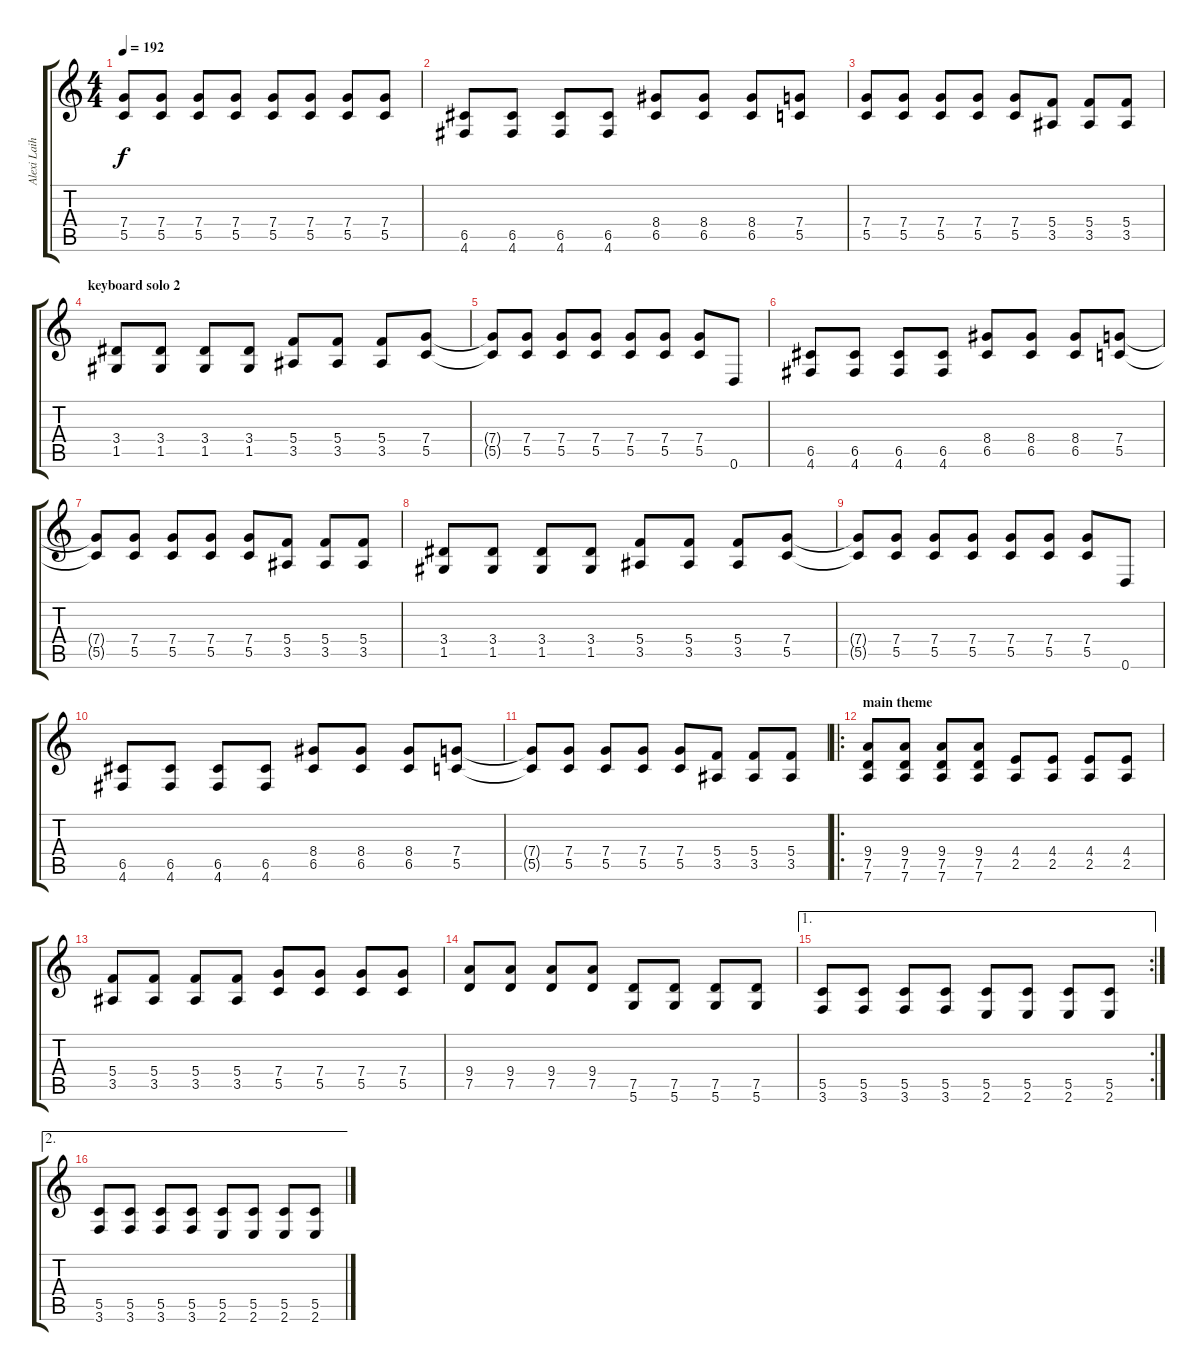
\track ("Alexi Laiho" "Alexi Laih") {instrument distortionguitar}
\staff {score tabs}
\tuning (D4 A3 F3 C3 G2 D2) {hide}
\ts (4 4)
\tempo 192
\clef g2
\ks c
(7.4 5.5).8{dy f} (7.4 5.5).8 (7.4 5.5).8 (7.4 5.5).8 (7.4 5.5).8 (7.4 5.5).8 (7.4 5.5).8 (7.4 5.5).8 |
(6.5 4.6).8 (6.5 4.6).8 (6.5 4.6).8 (6.5 4.6).8 (8.4 6.5).8 (8.4 6.5).8 (8.4 6.5).8 (7.4 5.5).8 |
(7.4 5.5).8 (7.4 5.5).8 (7.4 5.5).8 (7.4 5.5).8 (7.4 5.5).8 (5.4 3.5).8 (5.4 3.5).8 (5.4 3.5).8 |
\section ("" "keyboard solo 2")
(3.4 1.5).8 (3.4 1.5).8 (3.4 1.5).8 (3.4 1.5).8 (5.4 3.5).8 (5.4 3.5).8 (5.4 3.5).8 (7.4 5.5).8 |
(7.4{t} 5.5{t}).8 (7.4 5.5).8 (7.4 5.5).8 (7.4 5.5).8 (7.4 5.5).8 (7.4 5.5).8 (7.4 5.5).8 0.6.8 |
(6.5 4.6).8 (6.5 4.6).8 (6.5 4.6).8 (6.5 4.6).8 (8.4 6.5).8 (8.4 6.5).8 (8.4 6.5).8 (7.4 5.5).8 |
(7.4{t} 5.5{t}).8 (7.4 5.5).8 (7.4 5.5).8 (7.4 5.5).8 (7.4 5.5).8 (5.4 3.5).8 (5.4 3.5).8 (5.4 3.5).8 |
(3.4 1.5).8 (3.4 1.5).8 (3.4 1.5).8 (3.4 1.5).8 (5.4 3.5).8 (5.4 3.5).8 (5.4 3.5).8 (7.4 5.5).8 |
(7.4{t} 5.5{t}).8 (7.4 5.5).8 (7.4 5.5).8 (7.4 5.5).8 (7.4 5.5).8 (7.4 5.5).8 (7.4 5.5).8 0.6.8 |
(6.5 4.6).8 (6.5 4.6).8 (6.5 4.6).8 (6.5 4.6).8 (8.4 6.5).8 (8.4 6.5).8 (8.4 6.5).8 (7.4 5.5).8 |
(7.4{t} 5.5{t}).8 (7.4 5.5).8 (7.4 5.5).8 (7.4 5.5).8 (7.4 5.5).8 (5.4 3.5).8 (5.4 3.5).8 (5.4 3.5).8 |
\ro
\section ("" "main theme")
(9.4 7.5 7.6).8 (9.4 7.5 7.6).8 (9.4 7.5 7.6).8 (9.4 7.5 7.6).8 (4.4 2.5).8 (4.4 2.5).8 (4.4 2.5).8 (4.4 2.5).8 |
(5.4 3.5).8 (5.4 3.5).8 (5.4 3.5).8 (5.4 3.5).8 (7.4 5.5).8 (7.4 5.5).8 (7.4 5.5).8 (7.4 5.5).8 |
(9.4 7.5).8 (9.4 7.5).8 (9.4 7.5).8 (9.4 7.5).8 (7.5 5.6).8 (7.5 5.6).8 (7.5 5.6).8 (7.5 5.6).8 |
\ae 1
\rc 2
(5.5 3.6).8 (5.5 3.6).8 (5.5 3.6).8 (5.5 3.6).8 (5.5 2.6).8 (5.5 2.6).8 (5.5 2.6).8 (5.5 2.6).8 |
\ae 2
(5.5 3.6).8 (5.5 3.6).8 (5.5 3.6).8 (5.5 3.6).8 (5.5 2.6).8 (5.5 2.6).8 (5.5 2.6).8 (5.5 2.6).8
